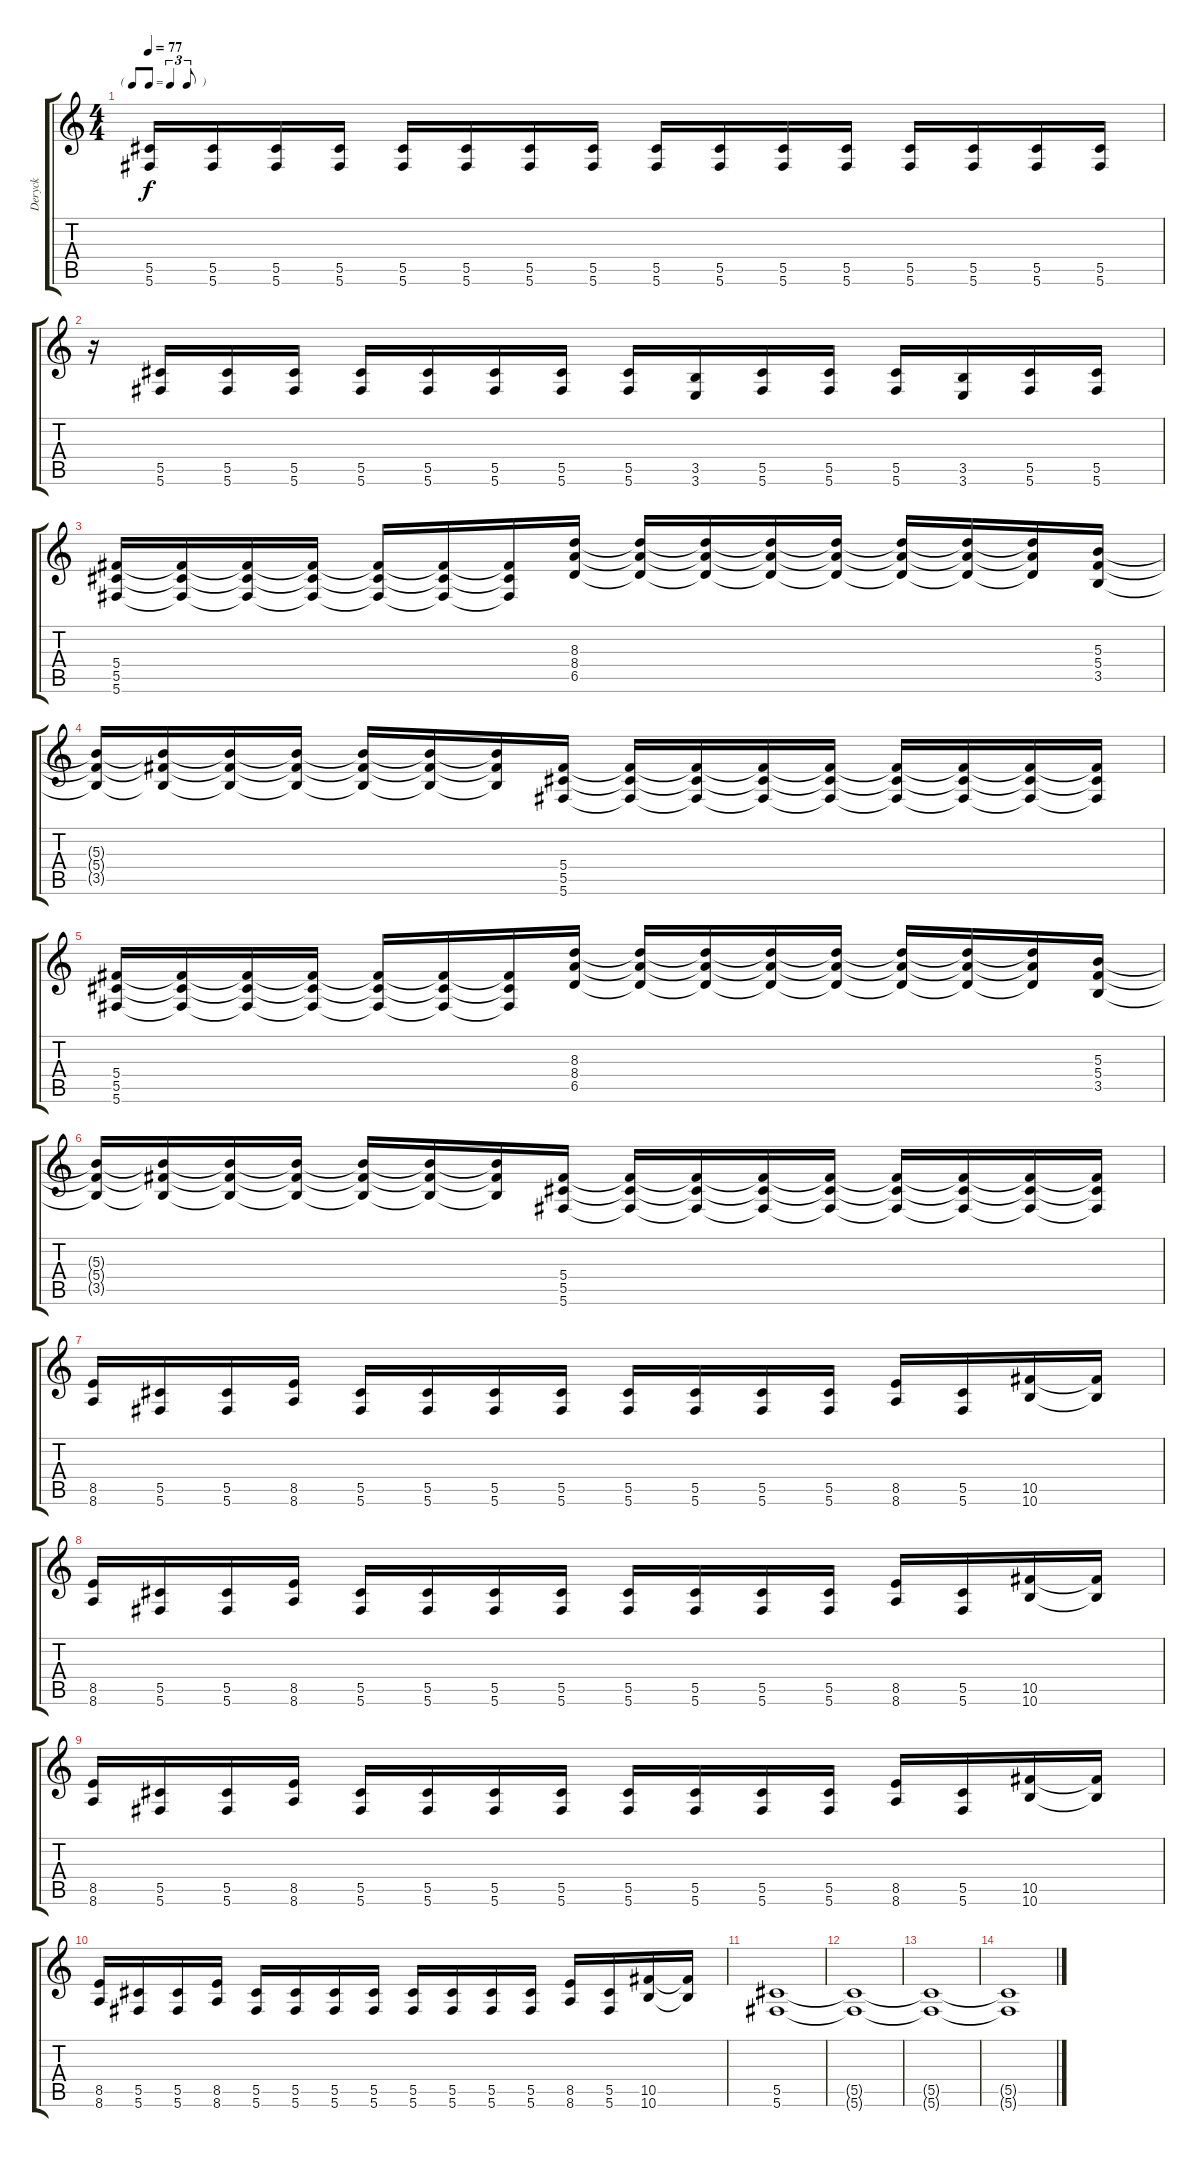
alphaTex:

\track ("Deryck" "Deryck") {instrument distortionguitar}
\staff {score tabs}
\tuning (Eb4 Bb3 Gb3 Db3 Ab2 Db2) {hide}
\ts (4 4)
\tf triplet8th
\tempo 77
\clef g2
\ks c
(5.5 5.6).16{dy f instrument electricguitarmuted} (5.5 5.6).16 (5.5 5.6).16 (5.5 5.6).16 (5.5 5.6).16 (5.5 5.6).16 (5.5 5.6).16 (5.5 5.6).16 (5.5 5.6).16 (5.5 5.6).16 (5.5 5.6).16 (5.5 5.6).16 (5.5 5.6).16 (5.5 5.6).16 (5.5 5.6).16 (5.5 5.6).16 |
r.16 (5.5 5.6).16{instrument distortionguitar} (5.5 5.6).16{instrument electricguitarmuted} (5.5 5.6).16 (5.5 5.6).16{instrument distortionguitar} (5.5 5.6).16 (5.5 5.6).16{instrument electricguitarmuted} (5.5 5.6).16 (5.5 5.6).16 (3.5 3.6).16{instrument distortionguitar} (5.5 5.6).16 (5.5 5.6).16 (5.5 5.6).16 (3.5 3.6).16 (5.5 5.6).16 (5.5 5.6).16 |
(5.4 5.5 5.6).16 (5.4{t} 5.5{t} 5.6{t}).16 (5.4{t} 5.5{t} 5.6{t}).16 (5.4{t} 5.5{t} 5.6{t}).16 (5.4{t} 5.5{t} 5.6{t}).16 (5.4{t} 5.5{t} 5.6{t}).16 (5.4{t} 5.5{t} 5.6{t}).16 (8.3 8.4 6.5).16 (8.3{t} 8.4{t} 6.5{t}).16 (8.3{t} 8.4{t} 6.5{t}).16 (8.3{t} 8.4{t} 6.5{t}).16 (8.3{t} 8.4{t} 6.5{t}).16 (8.3{t} 8.4{t} 6.5{t}).16 (8.3{t} 8.4{t} 6.5{t}).16 (8.3{t} 8.4{t} 6.5{t}).16 (5.3 5.4 3.5).16 |
(5.3{t} 5.4{t} 3.5{t}).16 (5.3{t} 5.4{t} 3.5{t}).16 (5.3{t} 5.4{t} 3.5{t}).16 (5.3{t} 5.4{t} 3.5{t}).16 (5.3{t} 5.4{t} 3.5{t}).16 (5.3{t} 5.4{t} 3.5{t}).16 (5.3{t} 5.4{t} 3.5{t}).16 (5.4 5.5 5.6).16 (5.4{t} 5.5{t} 5.6{t}).16 (5.4{t} 5.5{t} 5.6{t}).16 (5.4{t} 5.5{t} 5.6{t}).16 (5.4{t} 5.5{t} 5.6{t}).16 (5.4{t} 5.5{t} 5.6{t}).16 (5.4{t} 5.5{t} 5.6{t}).16 (5.4{t} 5.5{t} 5.6{t}).16 (5.4{t} 5.5{t} 5.6{t}).16 |
(5.4 5.5 5.6).16 (5.4{t} 5.5{t} 5.6{t}).16 (5.4{t} 5.5{t} 5.6{t}).16 (5.4{t} 5.5{t} 5.6{t}).16 (5.4{t} 5.5{t} 5.6{t}).16 (5.4{t} 5.5{t} 5.6{t}).16 (5.4{t} 5.5{t} 5.6{t}).16 (8.3 8.4 6.5).16 (8.3{t} 8.4{t} 6.5{t}).16 (8.3{t} 8.4{t} 6.5{t}).16 (8.3{t} 8.4{t} 6.5{t}).16 (8.3{t} 8.4{t} 6.5{t}).16 (8.3{t} 8.4{t} 6.5{t}).16 (8.3{t} 8.4{t} 6.5{t}).16 (8.3{t} 8.4{t} 6.5{t}).16 (5.3 5.4 3.5).16 |
(5.3{t} 5.4{t} 3.5{t}).16 (5.3{t} 5.4{t} 3.5{t}).16 (5.3{t} 5.4{t} 3.5{t}).16 (5.3{t} 5.4{t} 3.5{t}).16 (5.3{t} 5.4{t} 3.5{t}).16 (5.3{t} 5.4{t} 3.5{t}).16 (5.3{t} 5.4{t} 3.5{t}).16 (5.4 5.5 5.6).16 (5.4{t} 5.5{t} 5.6{t}).16 (5.4{t} 5.5{t} 5.6{t}).16 (5.4{t} 5.5{t} 5.6{t}).16 (5.4{t} 5.5{t} 5.6{t}).16 (5.4{t} 5.5{t} 5.6{t}).16 (5.4{t} 5.5{t} 5.6{t}).16 (5.4{t} 5.5{t} 5.6{t}).16 (5.4{t} 5.5{t} 5.6{t}).16 |
(8.5 8.6).16 (5.5 5.6).16{instrument electricguitarmuted} (5.5 5.6).16 (8.5 8.6).16{instrument distortionguitar} (5.5 5.6).16{instrument electricguitarmuted} (5.5 5.6).16 (5.5 5.6).16 (5.5 5.6).16 (5.5 5.6).16 (5.5 5.6).16{instrument distortionguitar} (5.5 5.6).16 (5.5 5.6).16 (8.5 8.6).16 (5.5 5.6).16 (10.5 10.6).16 (10.5{t} 10.6{t}).16 |
(8.5 8.6).16 (5.5 5.6).16{instrument electricguitarmuted} (5.5 5.6).16 (8.5 8.6).16{instrument distortionguitar} (5.5 5.6).16{instrument electricguitarmuted} (5.5 5.6).16 (5.5 5.6).16 (5.5 5.6).16 (5.5 5.6).16 (5.5 5.6).16{instrument distortionguitar} (5.5 5.6).16 (5.5 5.6).16 (8.5 8.6).16 (5.5 5.6).16 (10.5 10.6).16 (10.5{t} 10.6{t}).16 |
(8.5 8.6).16 (5.5 5.6).16{instrument electricguitarmuted} (5.5 5.6).16 (8.5 8.6).16{instrument distortionguitar} (5.5 5.6).16{instrument electricguitarmuted} (5.5 5.6).16 (5.5 5.6).16 (5.5 5.6).16 (5.5 5.6).16 (5.5 5.6).16{instrument distortionguitar} (5.5 5.6).16 (5.5 5.6).16 (8.5 8.6).16 (5.5 5.6).16 (10.5 10.6).16 (10.5{t} 10.6{t}).16 |
(8.5 8.6).16 (5.5 5.6).16{instrument electricguitarmuted} (5.5 5.6).16 (8.5 8.6).16{instrument distortionguitar} (5.5 5.6).16{instrument electricguitarmuted} (5.5 5.6).16 (5.5 5.6).16 (5.5 5.6).16 (5.5 5.6).16 (5.5 5.6).16{instrument distortionguitar} (5.5 5.6).16 (5.5 5.6).16 (8.5 8.6).16 (5.5 5.6).16 (10.5 10.6).16 (10.5{t} 10.6{t}).16 |
(5.5 5.6).1{volume 0} |
(5.5{t} 5.6{t}).1 |
(5.5{t} 5.6{t}).1 |
(5.5{t} 5.6{t}).1
